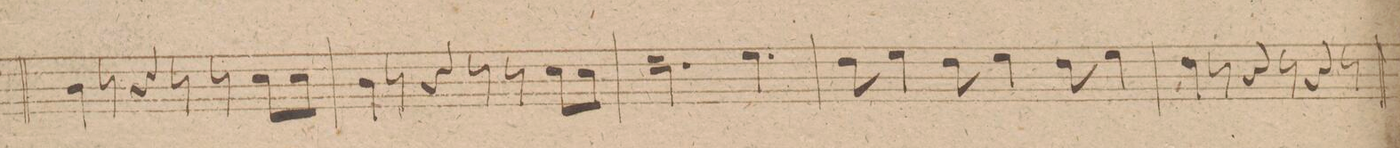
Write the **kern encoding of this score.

**kern	**dynam
*I"Clarinetto 1mo in A.	*
*clefG2	*
*k[f#]	*
*M9/8	*
4g\	.
8r	.
4r	.
8r	.
8r	.
8a\L	.
8a\J	.
=49	=49
4g\	.
8r	.
4r	.
8r	.
8r	.
8a\L	.
8a\J	.
=50	=50
2.b\	.
4.cc\	.
=51	=51
8b\	.
4cc\	.
8b\	.
4cc\	.
8b\	.
4cc\	.
=52	=52
4b\	.
8r	.
4r	.
8r	.
4r	.
8r	.
=53	=53
*-	*-
